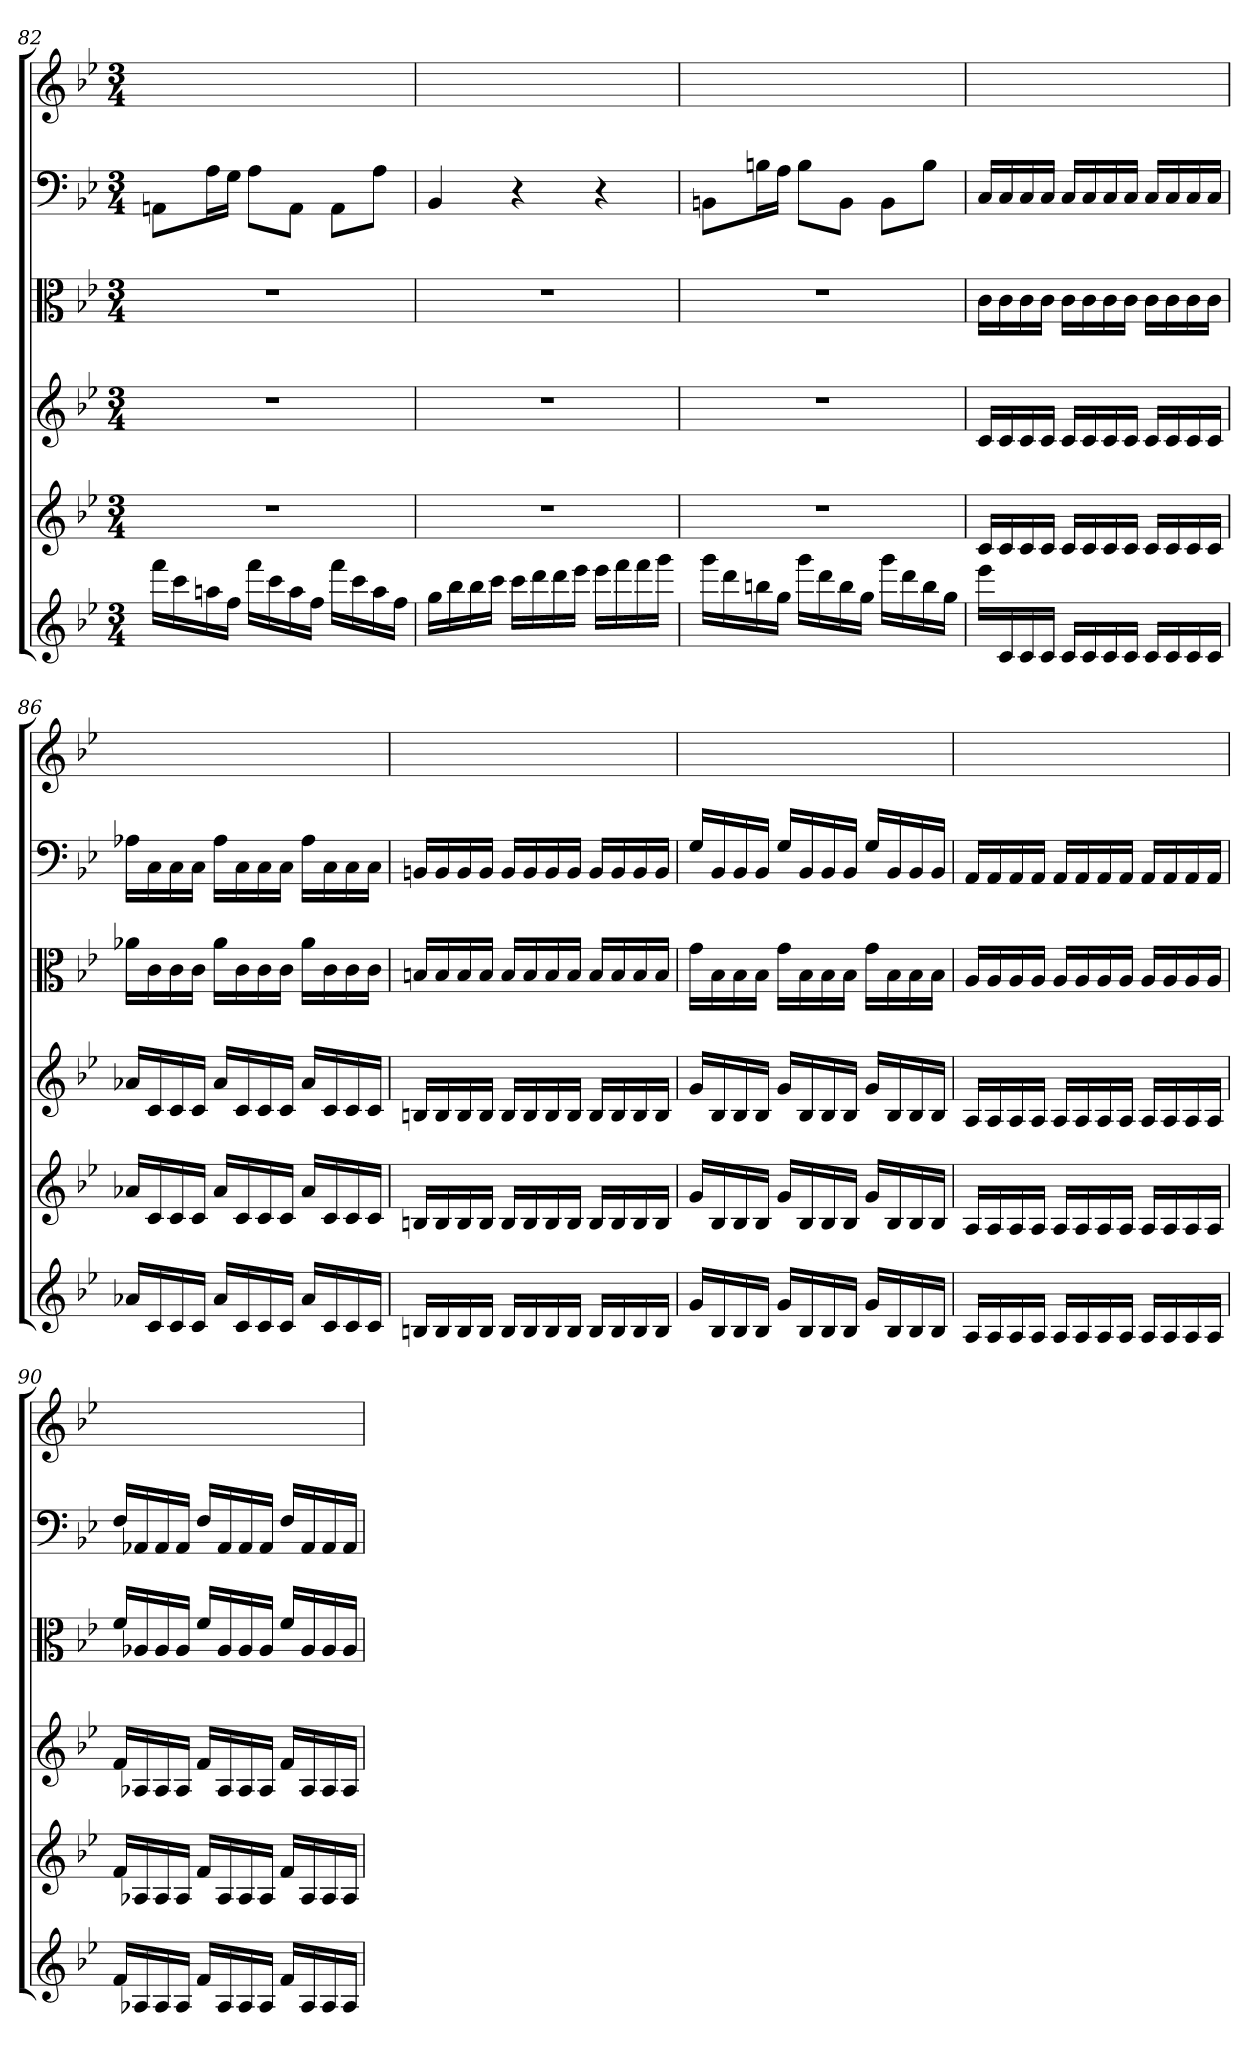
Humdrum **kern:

**kern	**kern	**kern	**kern	**kern	**kern
*part6	*part5	*part4	*part3	*part2	*part1
*staff6	*staff5	*staff4	*staff3	*staff2	*staff1
*clefG2	*clefG2	*clefG2	*clefC3	*clefF4	*clefG2
*k[b-e-]	*k[b-e-]	*k[b-e-]	*k[b-e-]	*k[b-e-]	*k[b-e-]
*g:	*g:	*g:	*g:	*g:	*g:
*M3/4	*M3/4	*M3/4	*M3/4	*M3/4	*M3/4
=82	=82	=82	=82	=82	=82
16fff\LL	2.r	2.r	2.r	8AAn\L	2.ryy
16ccc\	.	.	.	.	.
16aan\	.	.	.	16A\L	.
16ff\JJ	.	.	.	16G\JJ	.
16fff\LL	.	.	.	8A\L	.
16ccc\	.	.	.	.	.
16aa\	.	.	.	8AA\J	.
16ff\JJ	.	.	.	.	.
16fff\LL	.	.	.	8AA\L	.
16ccc\	.	.	.	.	.
16aa\	.	.	.	8A\J	.
16ff\JJ	.	.	.	.	.
=83	=83	=83	=83	=83	=83
16gg\LL	2.r	2.r	2.r	4BB-/	2.ryy
16bb-\	.	.	.	.	.
16bb-\	.	.	.	.	.
16ccc\JJ	.	.	.	.	.
16ccc\LL	.	.	.	4r	.
16ddd\	.	.	.	.	.
16ddd\	.	.	.	.	.
16eee-\JJ	.	.	.	.	.
16eee-\LL	.	.	.	4r	.
16fff\	.	.	.	.	.
16fff\	.	.	.	.	.
16ggg\JJ	.	.	.	.	.
=84	=84	=84	=84	=84	=84
16ggg\LL	2.r	2.r	2.r	8BBn\L	2.ryy
16ddd\	.	.	.	.	.
16bbn\	.	.	.	16Bn\L	.
16gg\JJ	.	.	.	16A\JJ	.
16ggg\LL	.	.	.	8B\L	.
16ddd\	.	.	.	.	.
16bb\	.	.	.	8BB\J	.
16gg\JJ	.	.	.	.	.
16ggg\LL	.	.	.	8BB\L	.
16ddd\	.	.	.	.	.
16bb\	.	.	.	8B\J	.
16gg\JJ	.	.	.	.	.
=85	=85	=85	=85	=85	=85
16eee-\LL	16c/LL	16c/LL	16c\LL	16C/LL	2.ryy
16c/	16c/	16c/	16c\	16C/	.
16c/	16c/	16c/	16c\	16C/	.
16c/JJ	16c/JJ	16c/JJ	16c\JJ	16C/JJ	.
16c/LL	16c/LL	16c/LL	16c\LL	16C/LL	.
16c/	16c/	16c/	16c\	16C/	.
16c/	16c/	16c/	16c\	16C/	.
16c/JJ	16c/JJ	16c/JJ	16c\JJ	16C/JJ	.
16c/LL	16c/LL	16c/LL	16c\LL	16C/LL	.
16c/	16c/	16c/	16c\	16C/	.
16c/	16c/	16c/	16c\	16C/	.
16c/JJ	16c/JJ	16c/JJ	16c\JJ	16C/JJ	.
=86	=86	=86	=86	=86	=86
16a-X/LL	16a-X/LL	16a-X/LL	16a-X\LL	16A-X\LL	2.ryy
16c/	16c/	16c/	16c\	16C\	.
16c/	16c/	16c/	16c\	16C\	.
16c/JJ	16c/JJ	16c/JJ	16c\JJ	16C\JJ	.
16a-/LL	16a-/LL	16a-/LL	16a-\LL	16A-\LL	.
16c/	16c/	16c/	16c\	16C\	.
16c/	16c/	16c/	16c\	16C\	.
16c/JJ	16c/JJ	16c/JJ	16c\JJ	16C\JJ	.
16a-/LL	16a-/LL	16a-/LL	16a-\LL	16A-\LL	.
16c/	16c/	16c/	16c\	16C\	.
16c/	16c/	16c/	16c\	16C\	.
16c/JJ	16c/JJ	16c/JJ	16c\JJ	16C\JJ	.
=87	=87	=87	=87	=87	=87
16Bn/LL	16Bn/LL	16Bn/LL	16Bn/LL	16BBn/LL	2.ryy
16B/	16B/	16B/	16B/	16BB/	.
16B/	16B/	16B/	16B/	16BB/	.
16B/JJ	16B/JJ	16B/JJ	16B/JJ	16BB/JJ	.
16B/LL	16B/LL	16B/LL	16B/LL	16BB/LL	.
16B/	16B/	16B/	16B/	16BB/	.
16B/	16B/	16B/	16B/	16BB/	.
16B/JJ	16B/JJ	16B/JJ	16B/JJ	16BB/JJ	.
16B/LL	16B/LL	16B/LL	16B/LL	16BB/LL	.
16B/	16B/	16B/	16B/	16BB/	.
16B/	16B/	16B/	16B/	16BB/	.
16B/JJ	16B/JJ	16B/JJ	16B/JJ	16BB/JJ	.
=88	=88	=88	=88	=88	=88
16g/LL	16g/LL	16g/LL	16g\LL	16G/LL	2.ryy
16B-/	16B-/	16B-/	16B-\	16BB-/	.
16B-/	16B-/	16B-/	16B-\	16BB-/	.
16B-/JJ	16B-/JJ	16B-/JJ	16B-\JJ	16BB-/JJ	.
16g/LL	16g/LL	16g/LL	16g\LL	16G/LL	.
16B-/	16B-/	16B-/	16B-\	16BB-/	.
16B-/	16B-/	16B-/	16B-\	16BB-/	.
16B-/JJ	16B-/JJ	16B-/JJ	16B-\JJ	16BB-/JJ	.
16g/LL	16g/LL	16g/LL	16g\LL	16G/LL	.
16B-/	16B-/	16B-/	16B-\	16BB-/	.
16B-/	16B-/	16B-/	16B-\	16BB-/	.
16B-/JJ	16B-/JJ	16B-/JJ	16B-\JJ	16BB-/JJ	.
=89	=89	=89	=89	=89	=89
16A/LL	16A/LL	16A/LL	16A/LL	16AA/LL	2.ryy
16A/	16A/	16A/	16A/	16AA/	.
16A/	16A/	16A/	16A/	16AA/	.
16A/JJ	16A/JJ	16A/JJ	16A/JJ	16AA/JJ	.
16A/LL	16A/LL	16A/LL	16A/LL	16AA/LL	.
16A/	16A/	16A/	16A/	16AA/	.
16A/	16A/	16A/	16A/	16AA/	.
16A/JJ	16A/JJ	16A/JJ	16A/JJ	16AA/JJ	.
16A/LL	16A/LL	16A/LL	16A/LL	16AA/LL	.
16A/	16A/	16A/	16A/	16AA/	.
16A/	16A/	16A/	16A/	16AA/	.
16A/JJ	16A/JJ	16A/JJ	16A/JJ	16AA/JJ	.
=90	=90	=90	=90	=90	=90
16f/LL	16f/LL	16f/LL	16f/LL	16F/LL	2.ryy
16A-X/	16A-X/	16A-X/	16A-X/	16AA-X/	.
16A-/	16A-/	16A-/	16A-/	16AA-/	.
16A-/JJ	16A-/JJ	16A-/JJ	16A-/JJ	16AA-/JJ	.
16f/LL	16f/LL	16f/LL	16f/LL	16F/LL	.
16A-/	16A-/	16A-/	16A-/	16AA-/	.
16A-/	16A-/	16A-/	16A-/	16AA-/	.
16A-/JJ	16A-/JJ	16A-/JJ	16A-/JJ	16AA-/JJ	.
16f/LL	16f/LL	16f/LL	16f/LL	16F/LL	.
16A-/	16A-/	16A-/	16A-/	16AA-/	.
16A-/	16A-/	16A-/	16A-/	16AA-/	.
16A-/JJ	16A-/JJ	16A-/JJ	16A-/JJ	16AA-/JJ	.
=	=	=	=	=	=
*-	*-	*-	*-	*-	*-
